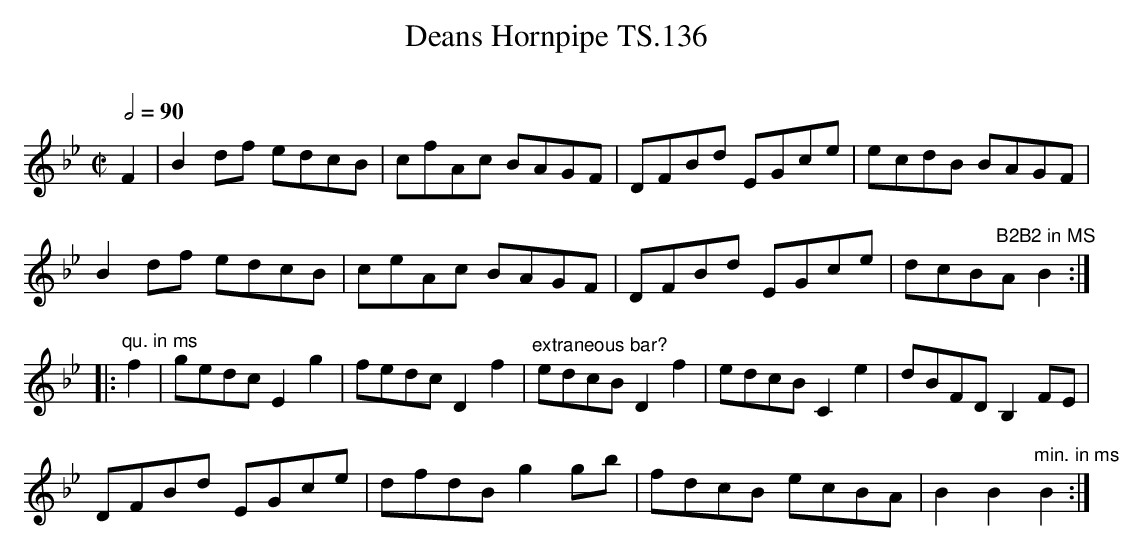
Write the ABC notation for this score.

X:1
T:Deans Hornpipe TS.136
M:C|
L:1/8
Q:1/2=90
O:
K:Bb
F2|B2 df edcB|cfAc BAGF|DFBd EGce|ecdB BAGF|
B2df edcB|ceAc BAGF|DFBd EGce|dcB"B2B2 in MS"AB2:|
|:"qu. in ms"f2|gedcE2g2|fedc D2f2|"^extraneous bar?"edcBD2f2|edcBC2e2|dBFDB,2FE|
DFBd EGce|dfdBg2gb|fdcB ecBA|B2B2"min. in ms"B2:|]
